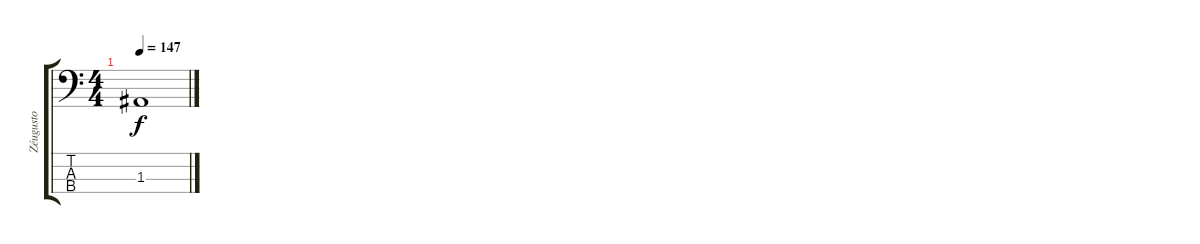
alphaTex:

\track ("Zéugusto" "Zéugusto") {instrument electricbassfinger}
\staff {score tabs}
\tuning (G2 D2 A1 E1) {hide}
\ts (4 4)
\tempo 147
\clef f4
\ks c
1.3{t}.1{dy f}
